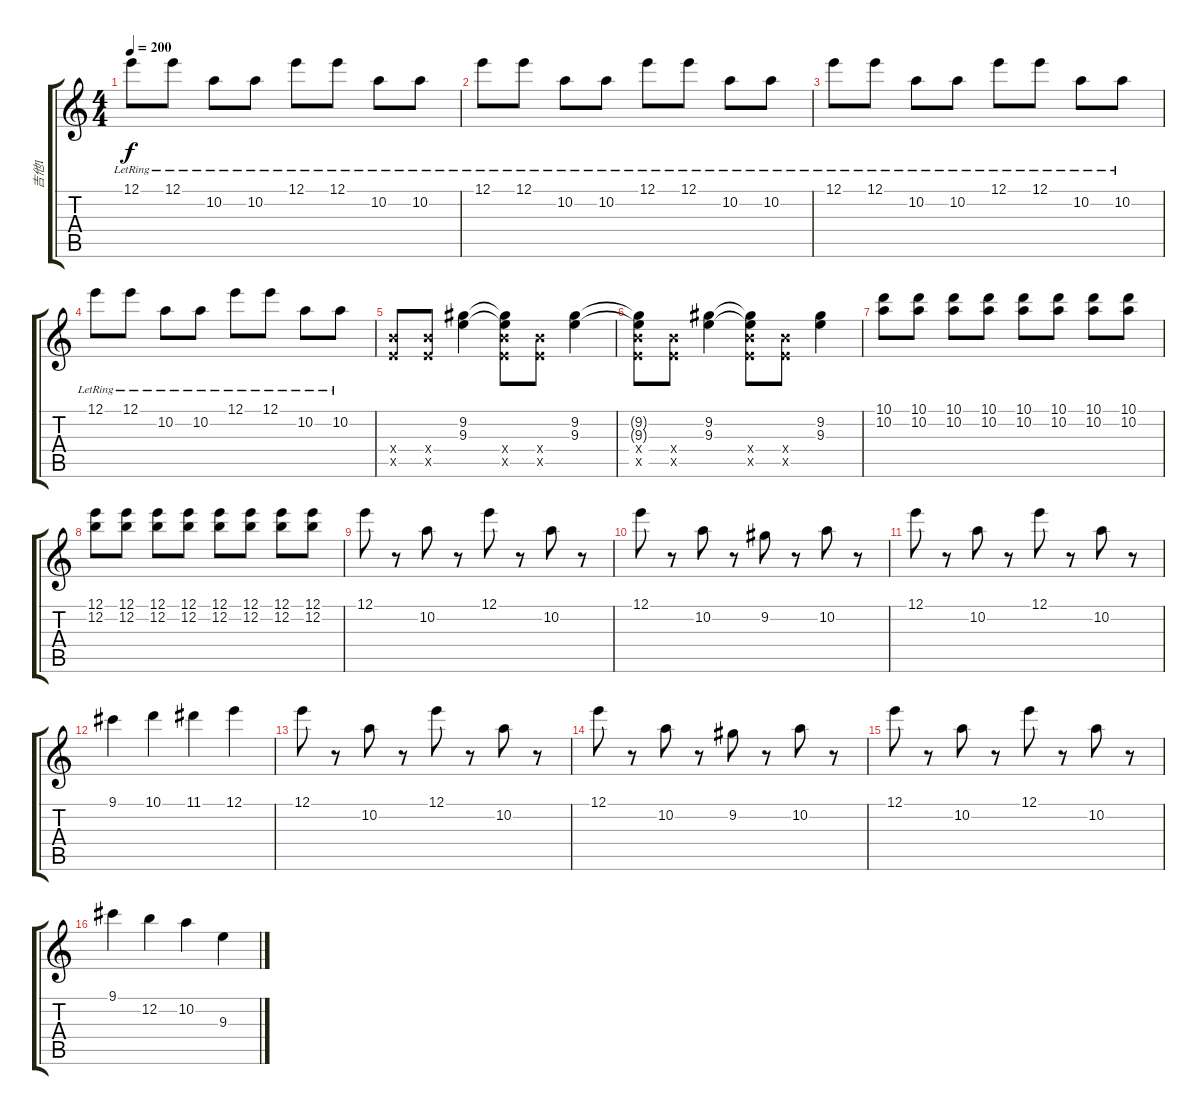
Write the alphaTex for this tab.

\track ("吉他1" "吉他1") {instrument distortionguitar}
\staff {score tabs}
\tuning (E4 B3 G3 D3 A2 E2) {hide}
\ts (4 4)
\tempo 200
\clef g2
\ks c
12.1{lr}.8{dy f} 12.1{lr}.8 10.2{lr}.8 10.2{lr}.8 12.1{lr}.8 12.1{lr}.8 10.2{lr}.8 10.2{lr}.8 |
12.1{lr}.8 12.1{lr}.8 10.2{lr}.8 10.2{lr}.8 12.1{lr}.8 12.1{lr}.8 10.2{lr}.8 10.2{lr}.8 |
12.1{lr}.8 12.1{lr}.8 10.2{lr}.8 10.2{lr}.8 12.1{lr}.8 12.1{lr}.8 10.2{lr}.8 10.2{lr}.8 |
12.1{lr}.8 12.1{lr}.8 10.2{lr}.8 10.2{lr}.8 12.1{lr}.8 12.1{lr}.8 10.2{lr}.8 10.2{lr}.8 |
(9.4{x} 7.5{x}).8 (9.4{x} 7.5{x}).8 (9.2 9.3).4 (9.2{t} 9.3{t} 9.4{x} 7.5{x}).8 (9.4{x} 7.5{x}).8 (9.2 9.3).4 |
(9.2{t} 9.3{t} 9.4{x} 7.5{x}).8 (9.4{x} 7.5{x}).8 (9.2 9.3).4 (9.2{t} 9.3{t} 9.4{x} 7.5{x}).8 (9.4{x} 7.5{x}).8 (9.2 9.3).4 |
(10.1 10.2).8 (10.1 10.2).8 (10.1 10.2).8 (10.1 10.2).8 (10.1 10.2).8 (10.1 10.2).8 (10.1 10.2).8 (10.1 10.2).8 |
(12.1 12.2).8 (12.1 12.2).8 (12.1 12.2).8 (12.1 12.2).8 (12.1 12.2).8 (12.1 12.2).8 (12.1 12.2).8 (12.1 12.2).8 |
12.1.8 r.8 10.2.8 r.8 12.1.8 r.8 10.2.8 r.8 |
12.1.8 r.8 10.2.8 r.8 9.2.8 r.8 10.2.8 r.8 |
12.1.8 r.8 10.2.8 r.8 12.1.8 r.8 10.2.8 r.8 |
9.1.4 10.1.4 11.1.4 12.1.4 |
12.1.8 r.8 10.2.8 r.8 12.1.8 r.8 10.2.8 r.8 |
12.1.8 r.8 10.2.8 r.8 9.2.8 r.8 10.2.8 r.8 |
12.1.8 r.8 10.2.8 r.8 12.1.8 r.8 10.2.8 r.8 |
9.1.4 12.2.4 10.2.4 9.3.4
